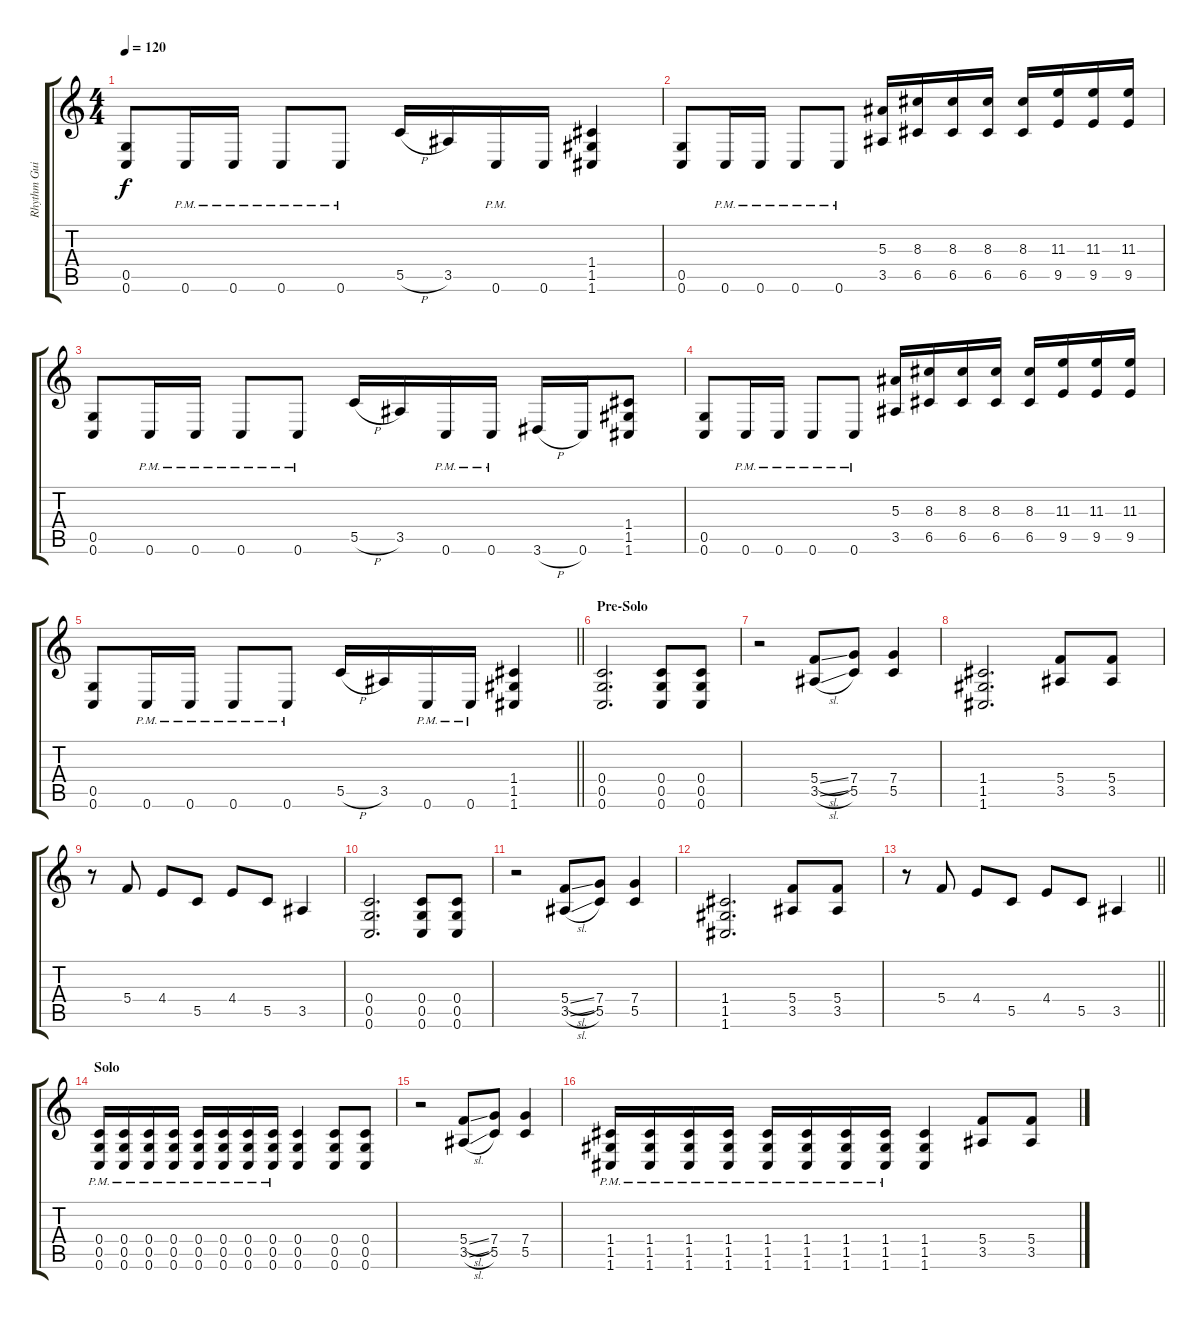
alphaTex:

\track ("Rhythm Guitar" "Rhythm Gui") {instrument distortionguitar}
\staff {score tabs}
\tuning (D4 A3 F3 C3 G2 C2) {hide}
\ts (4 4)
\tempo 120
\clef g2
\ks c
(0.5 0.6).8{dy f} 0.6{pm}.16 0.6{pm}.16 0.6{pm}.8 0.6{pm}.8 5.5{h}.16 3.5.16 0.6{pm}.16 0.6.16 (1.4 1.5 1.6).4 |
(0.5 0.6).8 0.6{pm}.16 0.6{pm}.16 0.6{pm}.8 0.6{pm}.8 (5.3 3.5).16 (8.3 6.5).16 (8.3 6.5).16 (8.3 6.5).16 (8.3 6.5).16 (11.3 9.5).16 (11.3 9.5).16 (11.3 9.5).16 |
(0.5 0.6).8 0.6{pm}.16 0.6{pm}.16 0.6{pm}.8 0.6{pm}.8 5.5{h}.16 3.5.16 0.6{pm}.16 0.6{pm}.16 3.6{h}.16 0.6.16 (1.4 1.5 1.6).8 |
(0.5 0.6).8 0.6{pm}.16 0.6{pm}.16 0.6{pm}.8 0.6{pm}.8 (5.3 3.5).16 (8.3 6.5).16 (8.3 6.5).16 (8.3 6.5).16 (8.3 6.5).16 (11.3 9.5).16 (11.3 9.5).16 (11.3 9.5).16 |
\barLineRight lightlight
(0.5 0.6).8 0.6{pm}.16 0.6{pm}.16 0.6{pm}.8 0.6{pm}.8 5.5{h}.16 3.5.16 0.6{pm}.16 0.6{pm}.16 (1.4 1.5 1.6).4 |
\section ("" "Pre-Solo")
(0.4 0.5 0.6).2{d} (0.4 0.5 0.6).8 (0.4 0.5 0.6).8 |
r.2 (5.4{sl} 3.5{sl}).8 (7.4 5.5).8 (7.4 5.5).4 |
(1.4 1.5 1.6).2{d} (5.4 3.5).8 (5.4 3.5).8 |
r.8 5.4.8 4.4.8 5.5.8 4.4.8 5.5.8 3.5.4 |
(0.4 0.5 0.6).2{d} (0.4 0.5 0.6).8 (0.4 0.5 0.6).8 |
r.2 (5.4{sl} 3.5{sl}).8 (7.4 5.5).8 (7.4 5.5).4 |
(1.4 1.5 1.6).2{d} (5.4 3.5).8 (5.4 3.5).8 |
\barLineRight lightlight
r.8 5.4.8 4.4.8 5.5.8 4.4.8 5.5.8 3.5.4 |
\section ("" "Solo")
(0.4{pm} 0.5{pm} 0.6{pm}).16 (0.4{pm} 0.5{pm} 0.6{pm}).16 (0.4{pm} 0.5{pm} 0.6{pm}).16 (0.4{pm} 0.5{pm} 0.6{pm}).16 (0.4{pm} 0.5{pm} 0.6{pm}).16 (0.4{pm} 0.5{pm} 0.6{pm}).16 (0.4{pm} 0.5{pm} 0.6{pm}).16 (0.4{pm} 0.5{pm} 0.6{pm}).16 (0.4 0.5 0.6).4 (0.4 0.5 0.6).8 (0.4 0.5 0.6).8 |
r.2 (5.4{sl} 3.5{sl}).8 (7.4 5.5).8 (7.4 5.5).4 |
(1.4{pm} 1.5{pm} 1.6{pm}).16 (1.4{pm} 1.5{pm} 1.6{pm}).16 (1.4{pm} 1.5{pm} 1.6{pm}).16 (1.4{pm} 1.5{pm} 1.6{pm}).16 (1.4{pm} 1.5{pm} 1.6{pm}).16 (1.4{pm} 1.5{pm} 1.6{pm}).16 (1.4{pm} 1.5{pm} 1.6{pm}).16 (1.4{pm} 1.5{pm} 1.6{pm}).16 (1.4 1.5 1.6).4 (5.4 3.5).8 (5.4 3.5).8
